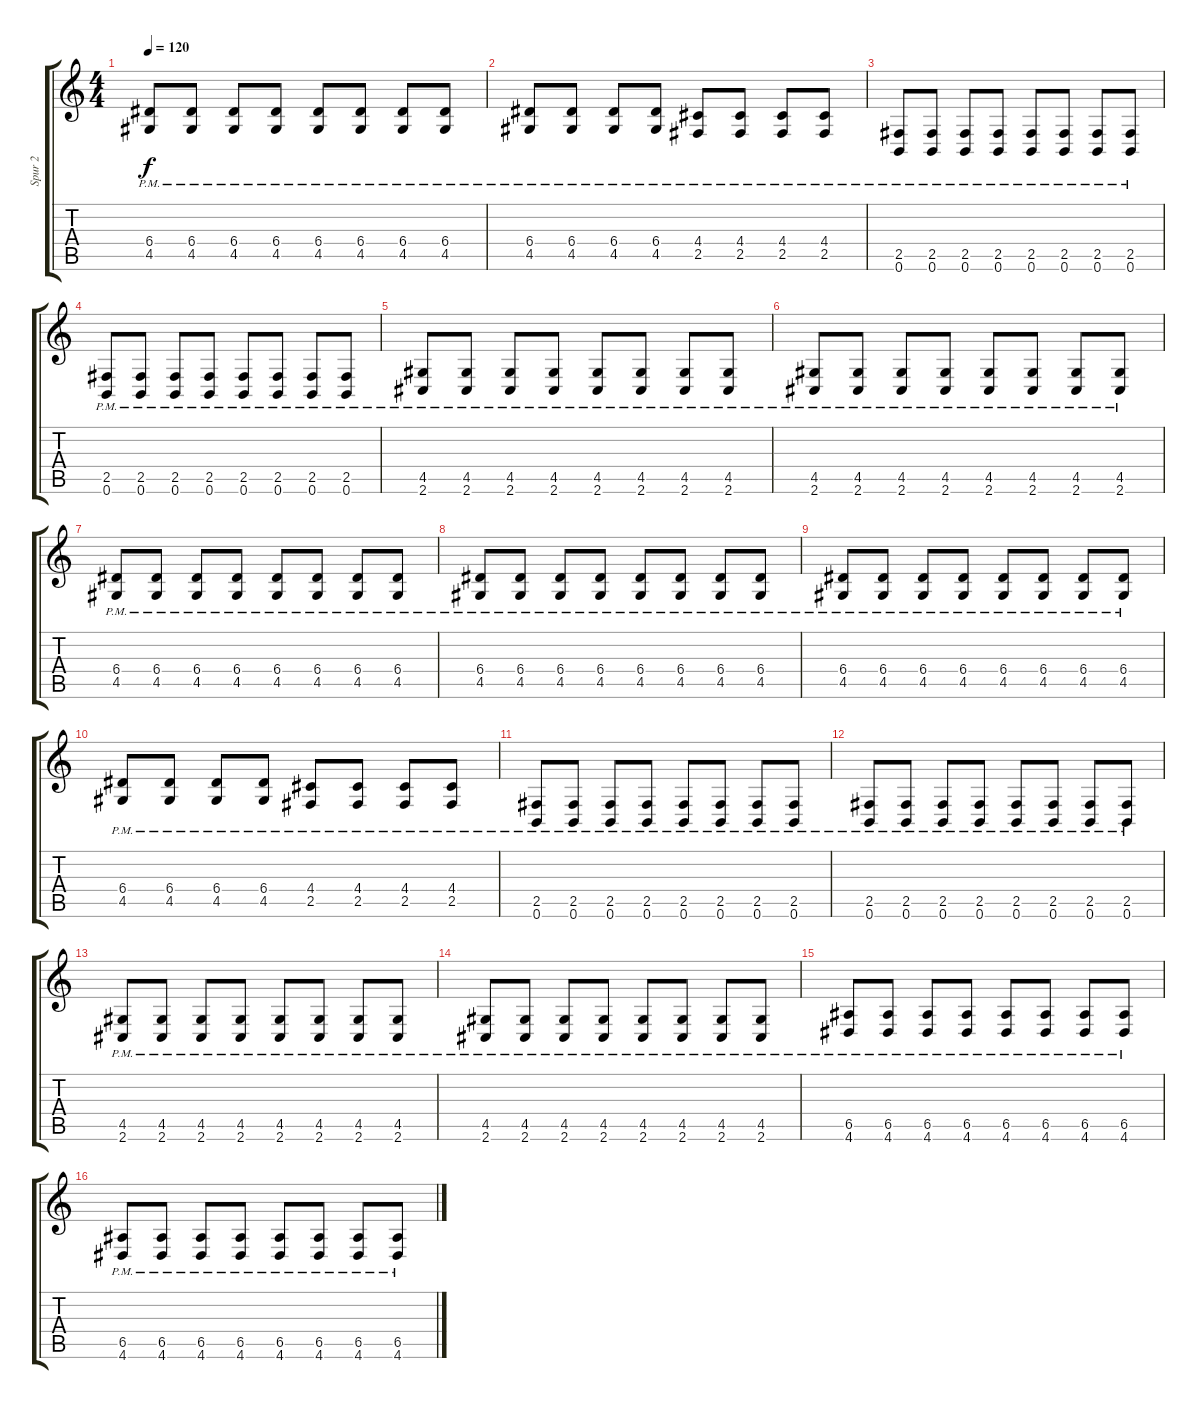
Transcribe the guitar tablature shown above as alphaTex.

\track ("Spur 2" "Spur 2") {instrument distortionguitar}
\staff {score tabs}
\tuning (B3 Gb3 D3 A2 E2 B1) {hide}
\ts (4 4)
\tempo 120
\clef g2
\ks c
(6.4{pm} 4.5{pm}).8{dy f} (6.4{pm} 4.5{pm}).8 (6.4{pm} 4.5{pm}).8 (6.4{pm} 4.5{pm}).8 (6.4{pm} 4.5{pm}).8 (6.4{pm} 4.5{pm}).8 (6.4{pm} 4.5{pm}).8 (6.4{pm} 4.5{pm}).8 |
(6.4{pm} 4.5{pm}).8 (6.4{pm} 4.5{pm}).8 (6.4{pm} 4.5{pm}).8 (6.4{pm} 4.5{pm}).8 (4.4{pm} 2.5{pm}).8 (4.4{pm} 2.5{pm}).8 (4.4{pm} 2.5{pm}).8 (4.4{pm} 2.5{pm}).8 |
(2.5{pm} 0.6{pm}).8 (2.5{pm} 0.6{pm}).8 (2.5{pm} 0.6{pm}).8 (2.5{pm} 0.6{pm}).8 (2.5{pm} 0.6{pm}).8 (2.5{pm} 0.6{pm}).8 (2.5{pm} 0.6{pm}).8 (2.5{pm} 0.6{pm}).8 |
(2.5{pm} 0.6{pm}).8 (2.5{pm} 0.6{pm}).8 (2.5{pm} 0.6{pm}).8 (2.5{pm} 0.6{pm}).8 (2.5{pm} 0.6{pm}).8 (2.5{pm} 0.6{pm}).8 (2.5{pm} 0.6{pm}).8 (2.5{pm} 0.6{pm}).8 |
(4.5{pm} 2.6{pm}).8 (4.5{pm} 2.6{pm}).8 (4.5{pm} 2.6{pm}).8 (4.5{pm} 2.6{pm}).8 (4.5{pm} 2.6{pm}).8 (4.5{pm} 2.6{pm}).8 (4.5{pm} 2.6{pm}).8 (4.5{pm} 2.6{pm}).8 |
(4.5{pm} 2.6{pm}).8 (4.5{pm} 2.6{pm}).8 (4.5{pm} 2.6{pm}).8 (4.5{pm} 2.6{pm}).8 (4.5{pm} 2.6{pm}).8 (4.5{pm} 2.6{pm}).8 (4.5{pm} 2.6{pm}).8 (4.5{pm} 2.6{pm}).8 |
(6.4{pm} 4.5{pm}).8 (6.4{pm} 4.5{pm}).8 (6.4{pm} 4.5{pm}).8 (6.4{pm} 4.5{pm}).8 (6.4{pm} 4.5{pm}).8 (6.4{pm} 4.5{pm}).8 (6.4{pm} 4.5{pm}).8 (6.4{pm} 4.5{pm}).8 |
(6.4{pm} 4.5{pm}).8 (6.4{pm} 4.5{pm}).8 (6.4{pm} 4.5{pm}).8 (6.4{pm} 4.5{pm}).8 (6.4{pm} 4.5{pm}).8 (6.4{pm} 4.5{pm}).8 (6.4{pm} 4.5{pm}).8 (6.4{pm} 4.5{pm}).8 |
(6.4 4.5{pm}).8 (6.4{pm} 4.5{pm}).8 (6.4{pm} 4.5{pm}).8 (6.4{pm} 4.5{pm}).8 (6.4{pm} 4.5{pm}).8 (6.4{pm} 4.5{pm}).8 (6.4{pm} 4.5{pm}).8 (6.4{pm} 4.5{pm}).8 |
(6.4{pm} 4.5{pm}).8 (6.4{pm} 4.5{pm}).8 (6.4{pm} 4.5{pm}).8 (6.4{pm} 4.5{pm}).8 (4.4{pm} 2.5{pm}).8 (4.4{pm} 2.5{pm}).8 (4.4{pm} 2.5{pm}).8 (4.4{pm} 2.5{pm}).8 |
(2.5{pm} 0.6{pm}).8 (2.5{pm} 0.6{pm}).8 (2.5{pm} 0.6{pm}).8 (2.5{pm} 0.6{pm}).8 (2.5{pm} 0.6{pm}).8 (2.5{pm} 0.6{pm}).8 (2.5{pm} 0.6{pm}).8 (2.5{pm} 0.6{pm}).8 |
(2.5{pm} 0.6{pm}).8 (2.5{pm} 0.6{pm}).8 (2.5{pm} 0.6{pm}).8 (2.5{pm} 0.6{pm}).8 (2.5{pm} 0.6{pm}).8 (2.5{pm} 0.6{pm}).8 (2.5{pm} 0.6{pm}).8 (2.5{pm} 0.6{pm}).8 |
(4.5{pm} 2.6{pm}).8 (4.5{pm} 2.6{pm}).8 (4.5{pm} 2.6{pm}).8 (4.5{pm} 2.6{pm}).8 (4.5{pm} 2.6{pm}).8 (4.5{pm} 2.6{pm}).8 (4.5{pm} 2.6{pm}).8 (4.5{pm} 2.6{pm}).8 |
(4.5{pm} 2.6{pm}).8 (4.5{pm} 2.6{pm}).8 (4.5{pm} 2.6{pm}).8 (4.5{pm} 2.6{pm}).8 (4.5{pm} 2.6{pm}).8 (4.5{pm} 2.6{pm}).8 (4.5{pm} 2.6{pm}).8 (4.5{pm} 2.6{pm}).8 |
(6.5{pm} 4.6{pm}).8 (6.5{pm} 4.6{pm}).8 (6.5{pm} 4.6{pm}).8 (6.5{pm} 4.6{pm}).8 (6.5{pm} 4.6{pm}).8 (6.5{pm} 4.6{pm}).8 (6.5{pm} 4.6{pm}).8 (6.5{pm} 4.6{pm}).8 |
(6.5{pm} 4.6{pm}).8 (6.5{pm} 4.6{pm}).8 (6.5{pm} 4.6{pm}).8 (6.5{pm} 4.6{pm}).8 (6.5{pm} 4.6{pm}).8 (6.5{pm} 4.6{pm}).8 (6.5{pm} 4.6{pm}).8 (6.5{pm} 4.6{pm}).8
